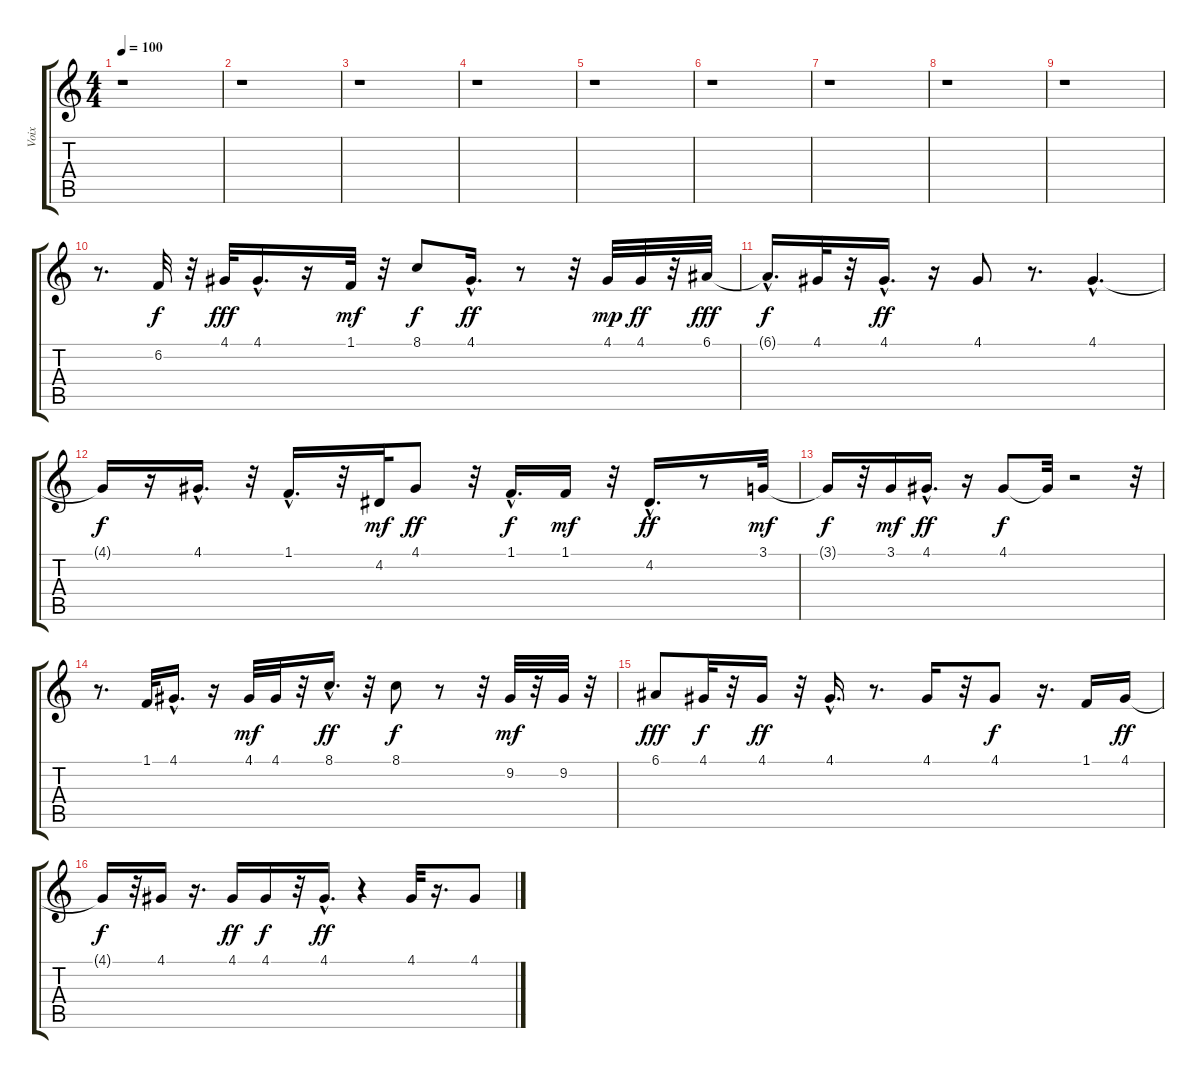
\track ("Voix" "Voix") {instrument harmonica}
\staff {score tabs}
\tuning (E4 B3 G3 D3 A2 E2) {hide}
\ts (4 4)
\tempo 100
\clef g2
\ks c
r.1{dy f instrument harmonica} |
r.1 |
r.1 |
r.1 |
r.1 |
r.1 |
r.1 |
r.1 |
r.1 |
r.8{d} 6.2.32 r.32 4.1.32{dy fff} 4.1{hac}.16{d} r.16 1.1.32{dy mf} r.32 8.1.8{dy f} 4.1{hac}.16{d dy ff} r.8 r.32 4.1.32{dy mp} 4.1.32{dy ff} r.32 6.1.32{dy fff} |
6.1{hac t}.16{d dy f} 4.1.32 r.32 4.1{hac}.16{d dy ff} r.16 4.1.8 r.8{d} 4.1{hac}.4{d} |
4.1{t}.16{dy f} r.16 4.1{hac}.16{d} r.32 1.1{hac}.16{d} r.32 4.2.32{dy mf} 4.1.8{dy ff} r.32 1.1{hac}.16{d dy f} 1.1.16{dy mf} r.32 4.2{hac}.16{d dy ff} r.8 3.1.32{dy mf} |
3.1{t}.16{dy f} r.32 3.1.16{dy mf} 4.1{hac}.16{d dy ff} r.16 4.1.8{dy f} 4.1{t}.32 r.2 r.32 |
r.8{d} 1.1.32 4.1{hac}.16{d} r.16 4.1.32{dy mf} 4.1.32 r.32 8.1{hac}.16{d dy ff} r.32 8.1.8{dy f} r.8 r.32 9.2.32{dy mf} r.32 9.2.32 r.32 |
6.1.8{dy fff} 4.1.32{dy f} r.32 4.1.16{dy ff} r.32 4.1{hac}.16{d} r.8{d} 4.1.16 r.32 4.1.8{dy f} r.16{d} 1.1.16 4.1.16{dy ff} |
4.1{t}.16{dy f} r.32 4.1.16 r.16{d} 4.1.16{dy ff} 4.1.16{dy f} r.32 4.1{hac}.16{d dy ff} r.4 4.1.32 r.16{d} 4.1.8
